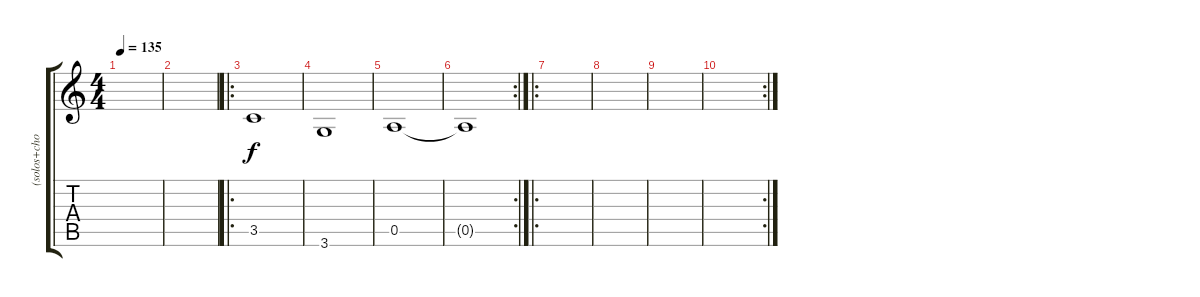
\track ("(solos+choeurs)" "(solos+cho") {instrument distortionguitar}
\staff {score tabs}
\tuning (E4 B3 G3 D3 A2 E2) {hide}
\ts (4 4)
\tempo 135
\clef g2
\ks c
|
|
\ro
3.5.1 |
3.6.1 |
0.5.1 |
\rc 2
0.5{t}.1 |
\ro
\section ("" "")
|
|
|
\rc 2
